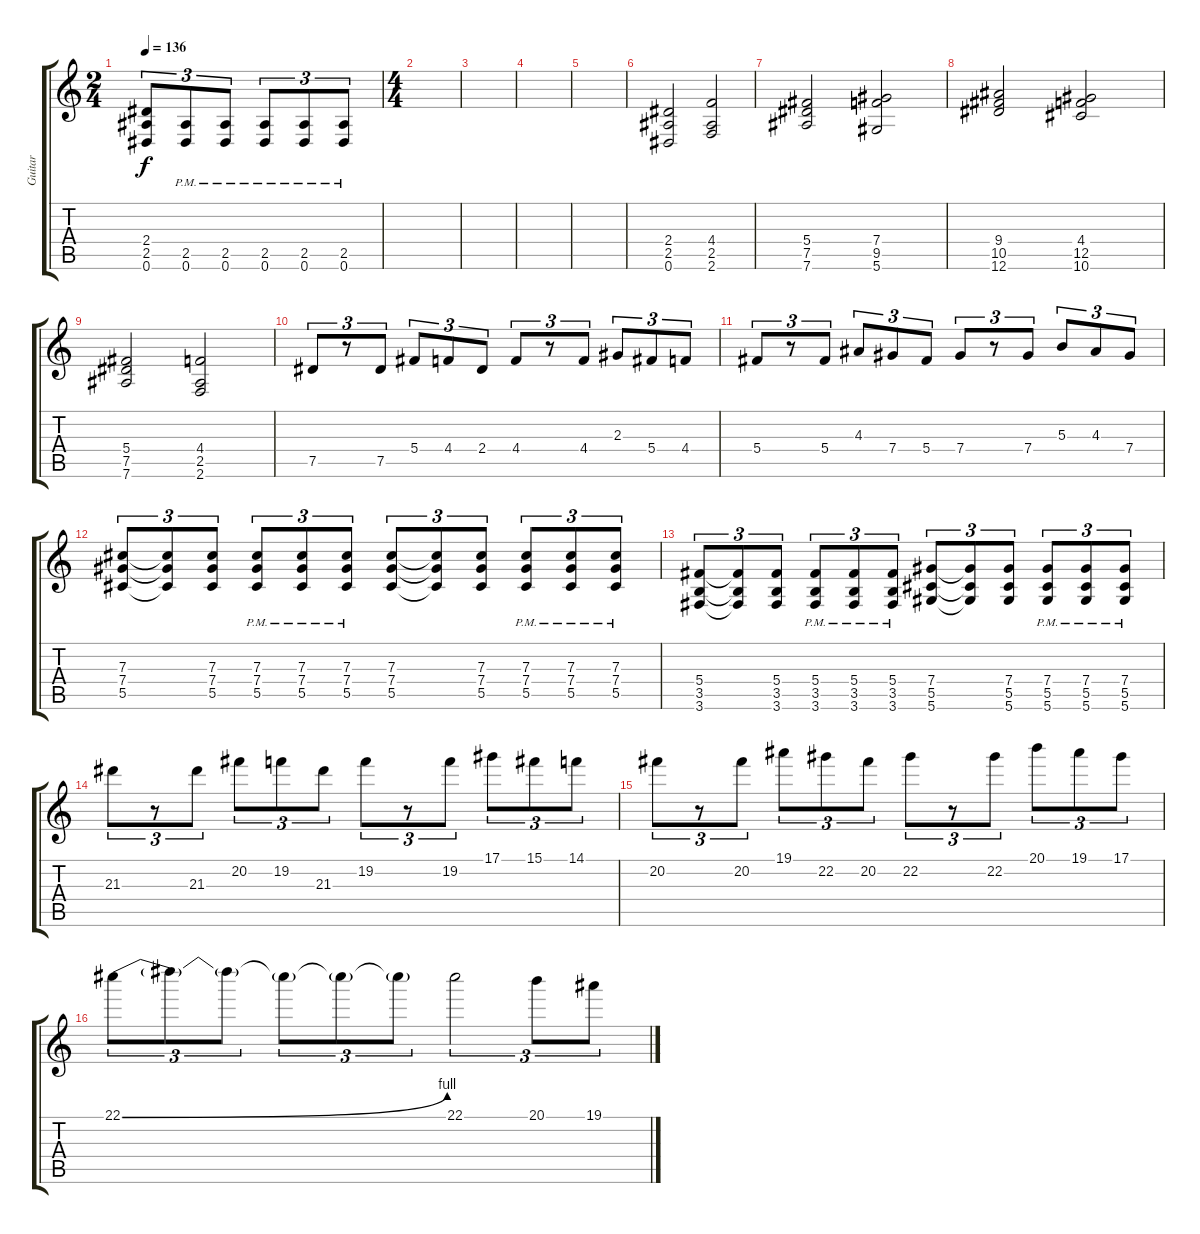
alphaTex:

\track ("Guitar" "Guitar") {instrument distortionguitar}
\staff {score tabs}
\tuning (Eb4 Bb3 Gb3 Db3 Ab2 Eb2) {hide}
\ts (2 4)
\tempo 136
\clef g2
\ks c
(2.4 2.5 0.6).8{tu (3 2) dy f} (2.5{pm} 0.6{pm}).8{tu (3 2)} (2.5{pm} 0.6{pm}).8{tu (3 2)} (2.5{pm} 0.6{pm}).8{tu (3 2)} (2.5{pm} 0.6{pm}).8{tu (3 2)} (2.5{pm} 0.6{pm}).8{tu (3 2)} |
\ts (4 4)
|
|
|
|
(2.4 2.5 0.6).2 (4.4 2.5 2.6).2 |
(5.4 7.5 7.6).2 (7.4 9.5 5.6).2 |
(9.4 10.5 12.6).2 (4.4 12.5 10.6).2 |
(5.4 7.5 7.6).2 (4.4 2.5 2.6).2 |
7.5.8{tu (3 2)} r.8{tu (3 2)} 7.5.8{tu (3 2)} 5.4.8{tu (3 2)} 4.4.8{tu (3 2)} 2.4.8{tu (3 2)} 4.4.8{tu (3 2)} r.8{tu (3 2)} 4.4.8{tu (3 2)} 2.3.8{tu (3 2)} 5.4.8{tu (3 2)} 4.4.8{tu (3 2)} |
5.4.8{tu (3 2)} r.8{tu (3 2)} 5.4.8{tu (3 2)} 4.3.8{tu (3 2)} 7.4.8{tu (3 2)} 5.4.8{tu (3 2)} 7.4.8{tu (3 2)} r.8{tu (3 2)} 7.4.8{tu (3 2)} 5.3.8{tu (3 2)} 4.3.8{tu (3 2)} 7.4.8{tu (3 2)} |
(7.3 7.4 5.5).8{tu (3 2)} (7.3{t} 7.4{t} 5.5{t}).8{tu (3 2)} (7.3 7.4 5.5).8{tu (3 2)} (7.3{pm} 7.4{pm} 5.5{pm}).8{tu (3 2)} (7.3{pm} 7.4{pm} 5.5{pm}).8{tu (3 2)} (7.3{pm} 7.4{pm} 5.5{pm}).8{tu (3 2)} (7.3 7.4 5.5).8{tu (3 2)} (7.3{t} 7.4{t} 5.5{t}).8{tu (3 2)} (7.3 7.4 5.5).8{tu (3 2)} (7.3{pm} 7.4{pm} 5.5{pm}).8{tu (3 2)} (7.3{pm} 7.4{pm} 5.5{pm}).8{tu (3 2)} (7.3{pm} 7.4{pm} 5.5{pm}).8{tu (3 2)} |
(5.4 3.5 3.6).8{tu (3 2)} (5.4{t} 3.5{t} 3.6{t}).8{tu (3 2)} (5.4 3.5 3.6).8{tu (3 2)} (5.4{pm} 3.5{pm} 3.6{pm}).8{tu (3 2)} (5.4{pm} 3.5{pm} 3.6{pm}).8{tu (3 2)} (5.4{pm} 3.5{pm} 3.6{pm}).8{tu (3 2)} (7.4 5.5 5.6).8{tu (3 2)} (7.4{t} 5.5{t} 5.6{t}).8{tu (3 2)} (7.4 5.5 5.6).8{tu (3 2)} (7.4{pm} 5.5{pm} 5.6{pm}).8{tu (3 2)} (7.4{pm} 5.5{pm} 5.6{pm}).8{tu (3 2)} (7.4{pm} 5.5{pm} 5.6{pm}).8{tu (3 2)} |
21.3.8{tu (3 2)} r.8{tu (3 2)} 21.3.8{tu (3 2)} 20.2.8{tu (3 2)} 19.2.8{tu (3 2)} 21.3.8{tu (3 2)} 19.2.8{tu (3 2)} r.8{tu (3 2)} 19.2.8{tu (3 2)} 17.1.8{tu (3 2)} 15.1.8{tu (3 2)} 14.1.8{tu (3 2)} |
20.2.8{tu (3 2)} r.8{tu (3 2)} 20.2.8{tu (3 2)} 19.1.8{tu (3 2)} 22.2.8{tu (3 2)} 20.2.8{tu (3 2)} 22.2.8{tu (3 2)} r.8{tu (3 2)} 22.2.8{tu (3 2)} 20.1.8{tu (3 2)} 19.1.8{tu (3 2)} 17.1.8{tu (3 2)} |
22.1{be (bend 0 0 60 4)}.8{tu (3 2)} 22.1{t}.8{tu (3 2)} 22.1{t}.8{tu (3 2)} 22.1{t}.8{tu (3 2)} 22.1{t}.8{tu (3 2)} 22.1{t}.8{tu (3 2)} 22.1.2{tu (3 2)} 20.1.8{tu (3 2)} 19.1.8{tu (3 2)}
